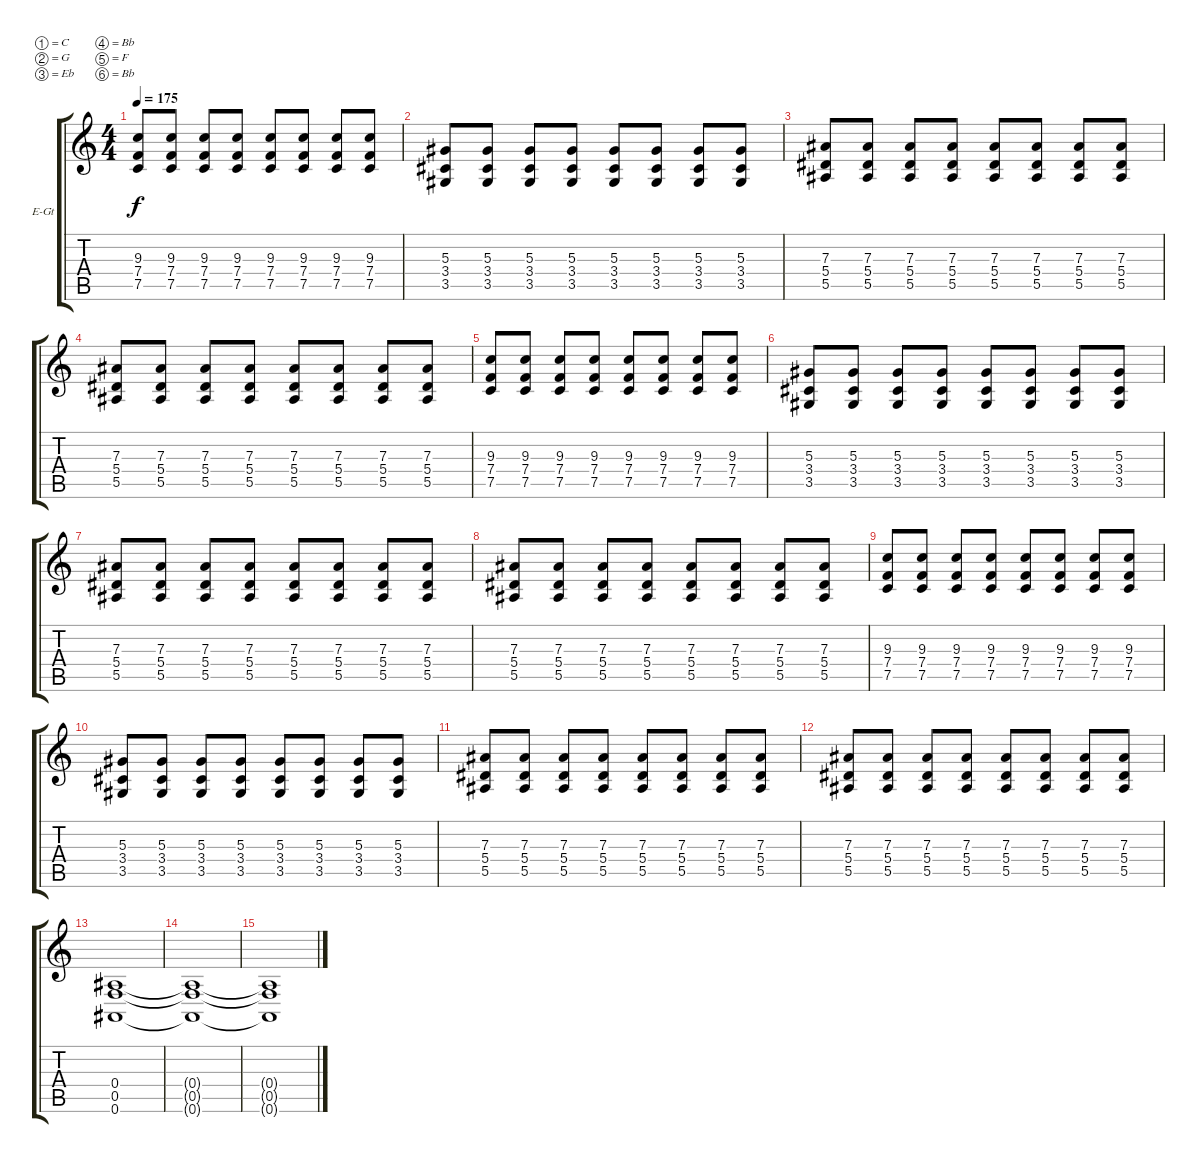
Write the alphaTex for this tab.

\bracketExtendMode groupsimilarinstruments
\firstSystemTrackNameOrientation horizontal
\otherSystemsTrackNameOrientation horizontal
\track ("Additional Studio Guitar" "E-Gt") {instrument distortionguitar}
\staff {score tabs}
\tuning (C4 G3 Eb3 Bb2 F2 Bb1)
\ts (4 4)
\tempo 175
\clef g2
\ks c
(7.5 7.4 9.3).8{dy f} (9.3 7.4 7.5).8 (9.3 7.4 7.5).8 (9.3 7.4 7.5).8 (9.3 7.4 7.5).8 (9.3 7.4 7.5).8 (9.3 7.4 7.5).8 (9.3 7.4 7.5).8 |
(5.3 3.4 3.5).8 (5.3 3.4 3.5).8 (5.3 3.4 3.5).8 (5.3 3.4 3.5).8 (5.3 3.4 3.5).8 (5.3 3.4 3.5).8 (5.3 3.4 3.5).8 (5.3 3.4 3.5).8 |
(7.3 5.5 5.4).8 (7.3 5.5 5.4).8 (7.3 5.5 5.4).8 (7.3 5.5 5.4).8 (7.3 5.5 5.4).8 (7.3 5.5 5.4).8 (7.3 5.5 5.4).8 (7.3 5.5 5.4).8 |
(7.3 5.5 5.4).8 (7.3 5.5 5.4).8 (7.3 5.5 5.4).8 (7.3 5.5 5.4).8 (7.3 5.5 5.4).8 (7.3 5.5 5.4).8 (7.3 5.5 5.4).8 (7.3 5.5 5.4).8 |
(7.5 7.4 9.3).8 (9.3 7.4 7.5).8 (9.3 7.4 7.5).8 (9.3 7.4 7.5).8 (9.3 7.4 7.5).8 (9.3 7.4 7.5).8 (9.3 7.4 7.5).8 (9.3 7.4 7.5).8 |
(5.3 3.4 3.5).8 (5.3 3.4 3.5).8 (5.3 3.4 3.5).8 (5.3 3.4 3.5).8 (5.3 3.4 3.5).8 (5.3 3.4 3.5).8 (5.3 3.4 3.5).8 (5.3 3.4 3.5).8 |
(7.3 5.5 5.4).8 (7.3 5.5 5.4).8 (7.3 5.5 5.4).8 (7.3 5.5 5.4).8 (7.3 5.5 5.4).8 (7.3 5.5 5.4).8 (7.3 5.5 5.4).8 (7.3 5.5 5.4).8 |
(7.3 5.5 5.4).8 (7.3 5.5 5.4).8 (7.3 5.5 5.4).8 (7.3 5.5 5.4).8 (7.3 5.5 5.4).8 (7.3 5.5 5.4).8 (7.3 5.5 5.4).8 (7.3 5.5 5.4).8 |
(7.5 7.4 9.3).8 (9.3 7.4 7.5).8 (9.3 7.4 7.5).8 (9.3 7.4 7.5).8 (9.3 7.4 7.5).8 (9.3 7.4 7.5).8 (9.3 7.4 7.5).8 (9.3 7.4 7.5).8 |
(5.3 3.4 3.5).8 (5.3 3.4 3.5).8 (5.3 3.4 3.5).8 (5.3 3.4 3.5).8 (5.3 3.4 3.5).8 (5.3 3.4 3.5).8 (5.3 3.4 3.5).8 (5.3 3.4 3.5).8 |
(7.3 5.5 5.4).8 (7.3 5.5 5.4).8 (7.3 5.5 5.4).8 (7.3 5.5 5.4).8 (7.3 5.5 5.4).8 (7.3 5.5 5.4).8 (7.3 5.5 5.4).8 (7.3 5.5 5.4).8 |
(7.3 5.5 5.4).8 (7.3 5.5 5.4).8 (7.3 5.5 5.4).8 (7.3 5.5 5.4).8 (7.3 5.5 5.4).8 (7.3 5.5 5.4).8 (7.3 5.5 5.4).8 (7.3 5.5 5.4).8 |
(0.4 0.5 0.6).1 |
(0.4{t} 0.5{t} 0.6{t}).1 |
(0.4{t} 0.5{t} 0.6{t}).1
